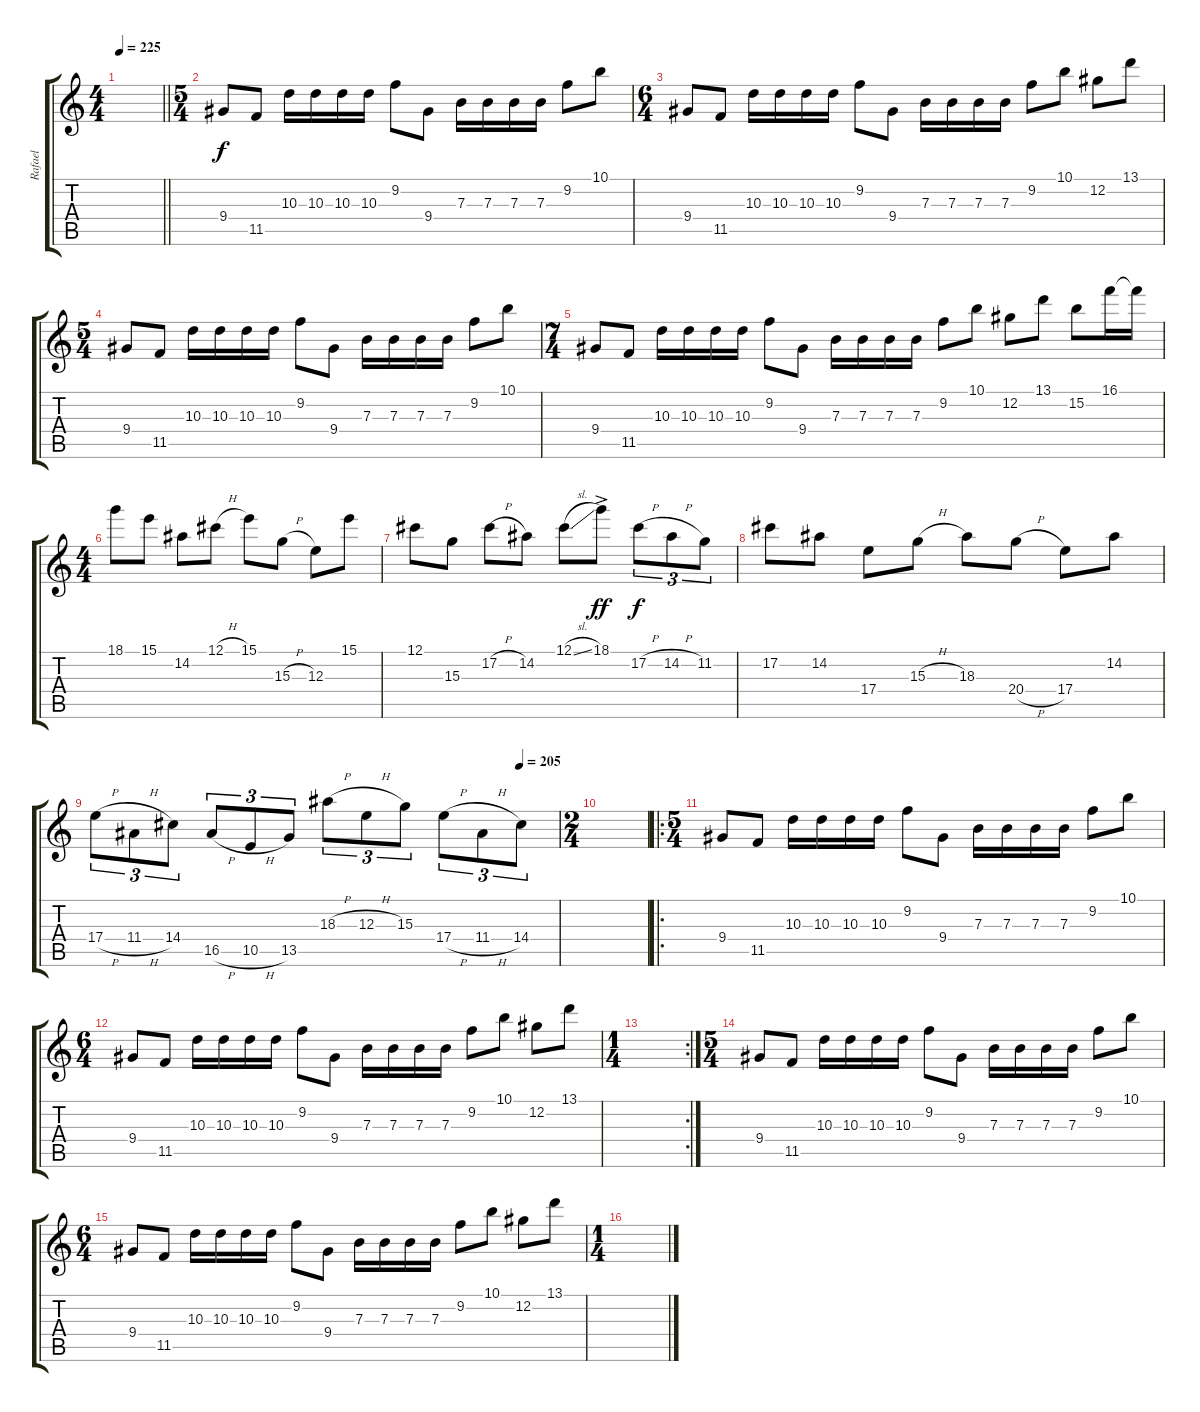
\track ("Rafael" "Rafael") {instrument distortionguitar}
\staff {score tabs}
\tuning (Db4 Ab3 E3 B2 Gb2 Db2) {hide}
\ts (4 4)
\tempo 225
\clef g2
\barLineRight lightlight
\ks c
|
\ts (5 4)
9.4.8 11.5.8 10.3.16 10.3.16 10.3.16 10.3.16 9.2.8 9.4.8 7.3.16 7.3.16 7.3.16 7.3.16 9.2.8 10.1.8 |
\ts (6 4)
9.4.8 11.5.8 10.3.16 10.3.16 10.3.16 10.3.16 9.2.8 9.4.8 7.3.16 7.3.16 7.3.16 7.3.16 9.2.8 10.1.8 12.2.8 13.1.8 |
\ts (5 4)
9.4.8 11.5.8 10.3.16 10.3.16 10.3.16 10.3.16 9.2.8 9.4.8 7.3.16 7.3.16 7.3.16 7.3.16 9.2.8 10.1.8 |
\ts (7 4)
9.4.8 11.5.8 10.3.16 10.3.16 10.3.16 10.3.16 9.2.8 9.4.8 7.3.16 7.3.16 7.3.16 7.3.16 9.2.8 10.1.8 12.2.8 13.1.8 15.2.8 16.1.16 16.1{t}.16 |
\ts (4 4)
18.1.8 15.1.8 14.2.8 12.1{h}.8 15.1.8 15.3{h}.8 12.3.8 15.1.8 |
12.1.8 15.3.8 17.2{h}.8 14.2.8 12.1{sl}.8 18.1{ac}.8{dy ff} 17.2{h}.8{tu (3 2) dy f} 14.2{h}.8{tu (3 2)} 11.2.8{tu (3 2)} |
17.2.8 14.2.8 17.4.8 15.3{h}.8 18.3.8 20.4{h}.8 17.4.8 14.2.8 |
\tempo (205 0.9166666666666666)
17.4{h}.8{tu (3 2)} 11.4{h}.8{tu (3 2)} 14.4.8{tu (3 2)} 16.5{h}.8{tu (3 2)} 10.5{h}.8{tu (3 2)} 13.5.8{tu (3 2)} 18.3{h}.8{tu (3 2)} 12.3{h}.8{tu (3 2)} 15.3.8{tu (3 2)} 17.4{h}.8{tu (3 2)} 11.4{h}.8{tu (3 2)} 14.4.8{tu (3 2)} |
\ts (2 4)
|
\ro
\ts (5 4)
9.4.8 11.5.8 10.3.16 10.3.16 10.3.16 10.3.16 9.2.8 9.4.8 7.3.16 7.3.16 7.3.16 7.3.16 9.2.8 10.1.8 |
\ts (6 4)
9.4.8 11.5.8 10.3.16 10.3.16 10.3.16 10.3.16 9.2.8 9.4.8 7.3.16 7.3.16 7.3.16 7.3.16 9.2.8 10.1.8 12.2.8 13.1.8 |
\rc 2
\ts (1 4)
|
\ts (5 4)
9.4.8 11.5.8 10.3.16 10.3.16 10.3.16 10.3.16 9.2.8 9.4.8 7.3.16 7.3.16 7.3.16 7.3.16 9.2.8 10.1.8 |
\ts (6 4)
9.4.8 11.5.8 10.3.16 10.3.16 10.3.16 10.3.16 9.2.8 9.4.8 7.3.16 7.3.16 7.3.16 7.3.16 9.2.8 10.1.8 12.2.8 13.1.8 |
\ts (1 4)
